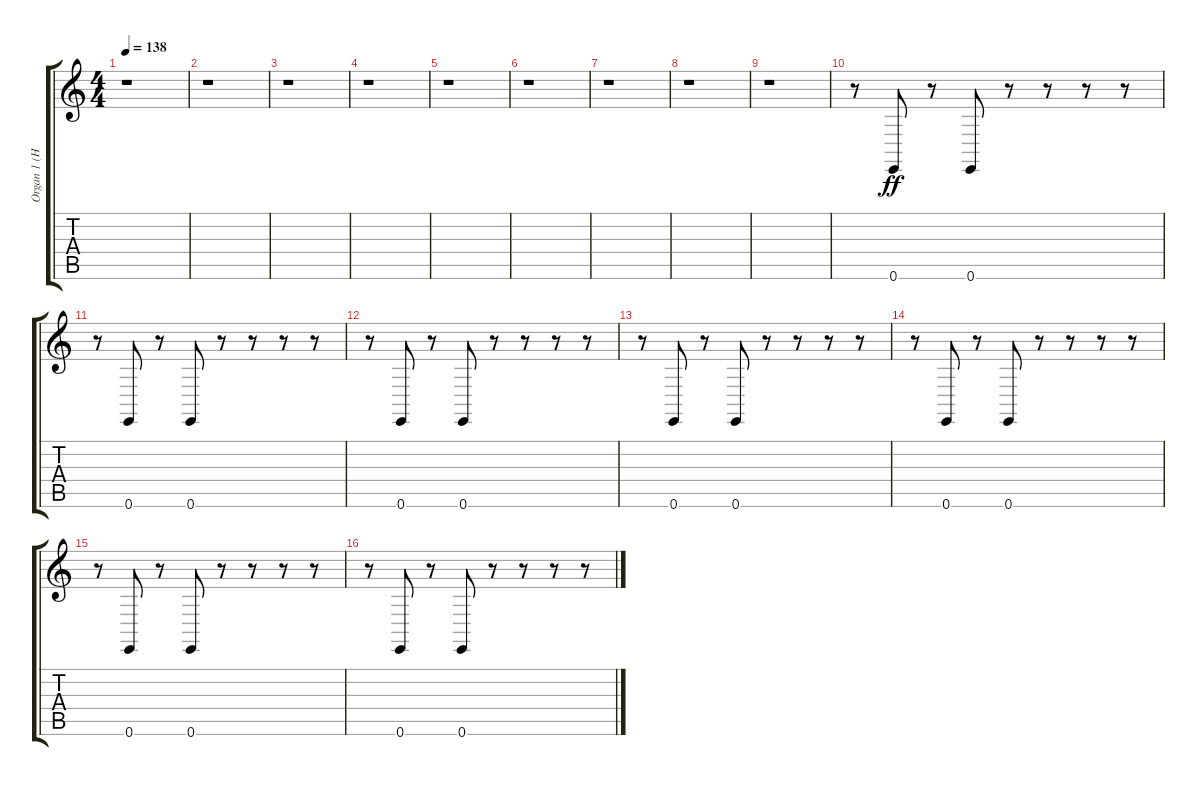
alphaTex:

\track ("Organ 1 (Hammond)" "Organ 1 (H") {instrument drawbarorgan}
\staff {score tabs}
\tuning (E4 B3 G3 D3 A2 E2) {hide}
\ts (4 4)
\tempo 138
\clef g2
\ks c
r.1{dy mp} |
r.1 |
r.1 |
r.1 |
r.1 |
r.1 |
r.1 |
r.1 |
r.1 |
r.8 0.6.8{dy ff} r.8 0.6.8 r.8 r.8 r.8 r.8 |
r.8 0.6.8 r.8 0.6.8 r.8 r.8 r.8 r.8 |
r.8 0.6.8 r.8 0.6.8 r.8 r.8 r.8 r.8 |
r.8 0.6.8 r.8 0.6.8 r.8 r.8 r.8 r.8 |
r.8 0.6.8 r.8 0.6.8 r.8 r.8 r.8 r.8 |
r.8 0.6.8 r.8 0.6.8 r.8 r.8 r.8 r.8 |
r.8 0.6.8 r.8 0.6.8 r.8 r.8 r.8 r.8
